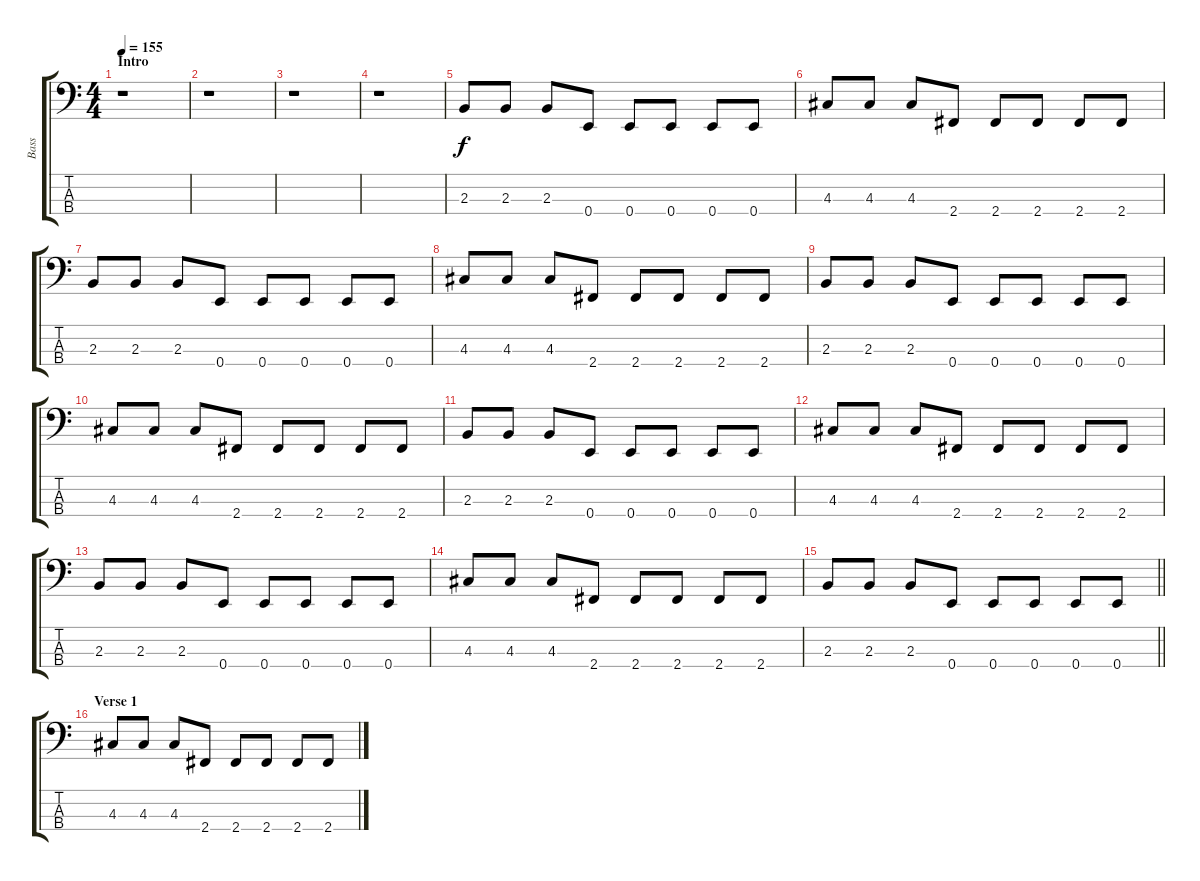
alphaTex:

\track ("Bass" "Bass") {instrument electricbassfinger}
\staff {score tabs}
\tuning (G2 D2 A1 E1) {hide}
\ts (4 4)
\section ("" "Intro")
\tempo 155
\clef f4
\ks c
r.1{dy f instrument electricbassfinger} |
r.1 |
r.1 |
r.1 |
2.3.8 2.3.8 2.3.8 0.4.8 0.4.8 0.4.8 0.4.8 0.4.8 |
4.3.8 4.3.8 4.3.8 2.4.8 2.4.8 2.4.8 2.4.8 2.4.8 |
2.3.8 2.3.8 2.3.8 0.4.8 0.4.8 0.4.8 0.4.8 0.4.8 |
4.3.8 4.3.8 4.3.8 2.4.8 2.4.8 2.4.8 2.4.8 2.4.8 |
2.3.8 2.3.8 2.3.8 0.4.8 0.4.8 0.4.8 0.4.8 0.4.8 |
4.3.8 4.3.8 4.3.8 2.4.8 2.4.8 2.4.8 2.4.8 2.4.8 |
2.3.8 2.3.8 2.3.8 0.4.8 0.4.8 0.4.8 0.4.8 0.4.8 |
4.3.8 4.3.8 4.3.8 2.4.8 2.4.8 2.4.8 2.4.8 2.4.8 |
2.3.8 2.3.8 2.3.8 0.4.8 0.4.8 0.4.8 0.4.8 0.4.8 |
4.3.8 4.3.8 4.3.8 2.4.8 2.4.8 2.4.8 2.4.8 2.4.8 |
\barLineRight lightlight
2.3.8 2.3.8 2.3.8 0.4.8 0.4.8 0.4.8 0.4.8 0.4.8 |
\section ("" "Verse 1")
4.3.8 4.3.8 4.3.8 2.4.8 2.4.8 2.4.8 2.4.8 2.4.8
